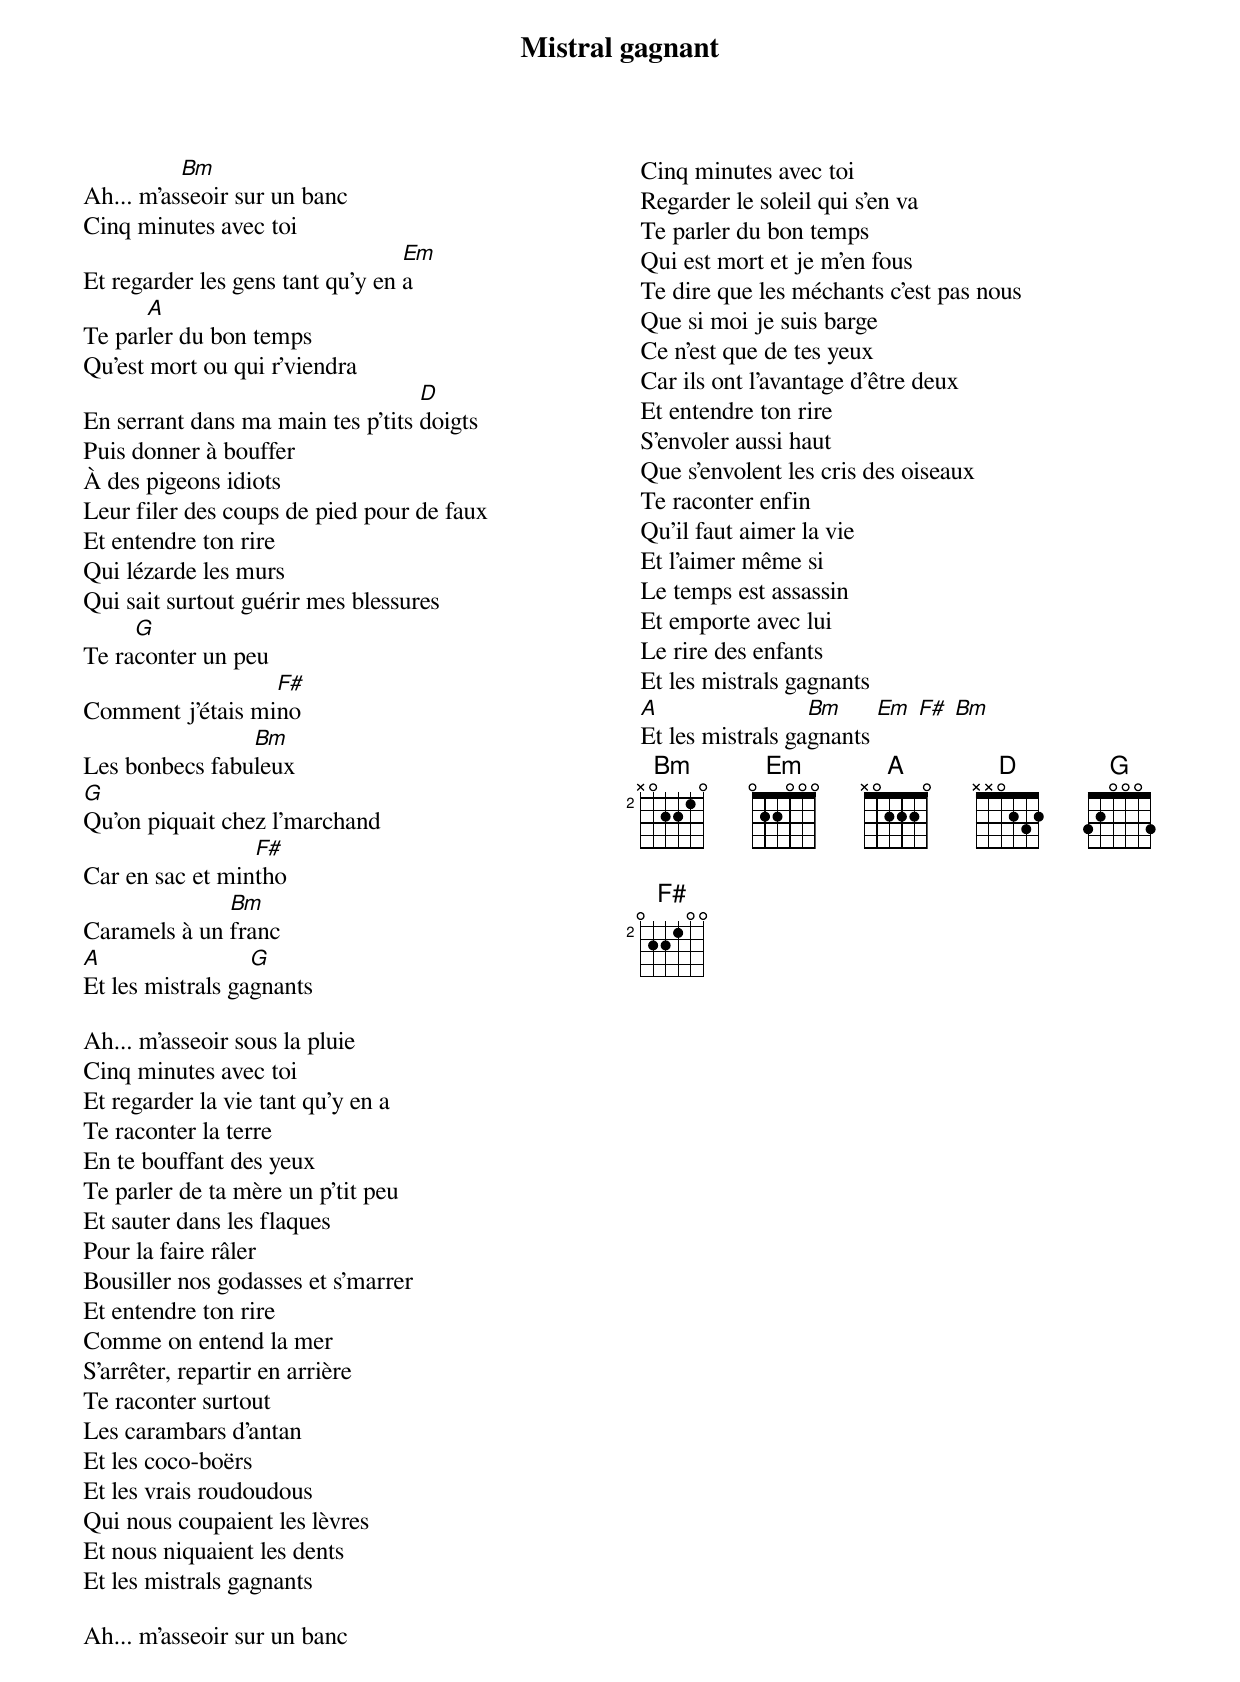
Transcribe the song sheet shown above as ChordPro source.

{title: Mistral gagnant}
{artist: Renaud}
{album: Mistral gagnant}
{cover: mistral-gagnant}
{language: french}
{columns: 2}
{define: Bm base-fret 2 frets X 0 2 2 1 0}
{define: Em frets 0 2 2 0 0 0}
{define: A frets X 0 2 2 2 0}
{define: D frets X X 0 2 3 2}
{define: G frets 3 2 0 0 0 3}
{define: F# base-fret 2 frets 0 2 2 1 0 0}

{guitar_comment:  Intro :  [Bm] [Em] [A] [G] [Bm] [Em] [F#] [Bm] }
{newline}
Ah... m'as[Bm]seoir sur un banc
Cinq minutes avec toi
Et regarder les gens tant qu'y en [Em]a
Te par[A]ler du bon temps
Qu'est mort ou qui r'viendra
En serrant dans ma main tes p'tits [D]doigts
Puis donner à bouffer
À des pigeons idiots
Leur filer des coups de pied pour de faux
Et entendre ton rire
Qui lézarde les murs
Qui sait surtout guérir mes blessures
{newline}
Te ra[G]conter un peu
Comment j'étais mi[F#]no
Les bonbecs fabu[Bm]leux
[G]Qu'on piquait chez l'marchand
Car en sac et min[F#]tho
Caramels à un [Bm]franc
[A]Et les mistrals ga[G]gnants

Ah... m'asseoir sous la pluie
Cinq minutes avec toi
Et regarder la vie tant qu'y en a
Te raconter la terre
En te bouffant des yeux
Te parler de ta mère un p'tit peu
Et sauter dans les flaques
Pour la faire râler
Bousiller nos godasses et s'marrer
Et entendre ton rire
Comme on entend la mer
S'arrêter, repartir en arrière
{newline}
Te raconter surtout
Les carambars d'antan
Et les coco-boërs
Et les vrais roudoudous
Qui nous coupaient les lèvres
Et nous niquaient les dents
Et les mistrals gagnants
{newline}
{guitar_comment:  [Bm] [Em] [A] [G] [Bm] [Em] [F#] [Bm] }

Ah... m'asseoir sur un banc
Cinq minutes avec toi
Regarder le soleil qui s'en va
Te parler du bon temps
Qui est mort et je m'en fous
Te dire que les méchants c'est pas nous
Que si moi je suis barge
Ce n'est que de tes yeux
Car ils ont l'avantage d'être deux
Et entendre ton rire
S'envoler aussi haut
Que s'envolent les cris des oiseaux
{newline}
Te raconter enfin
Qu'il faut aimer la vie
Et l'aimer même si
Le temps est assassin
Et emporte avec lui
Le rire des enfants
Et les mistrals gagnants
[A]Et les mistrals ga[Bm]gnants [Em] [F#] [Bm]
